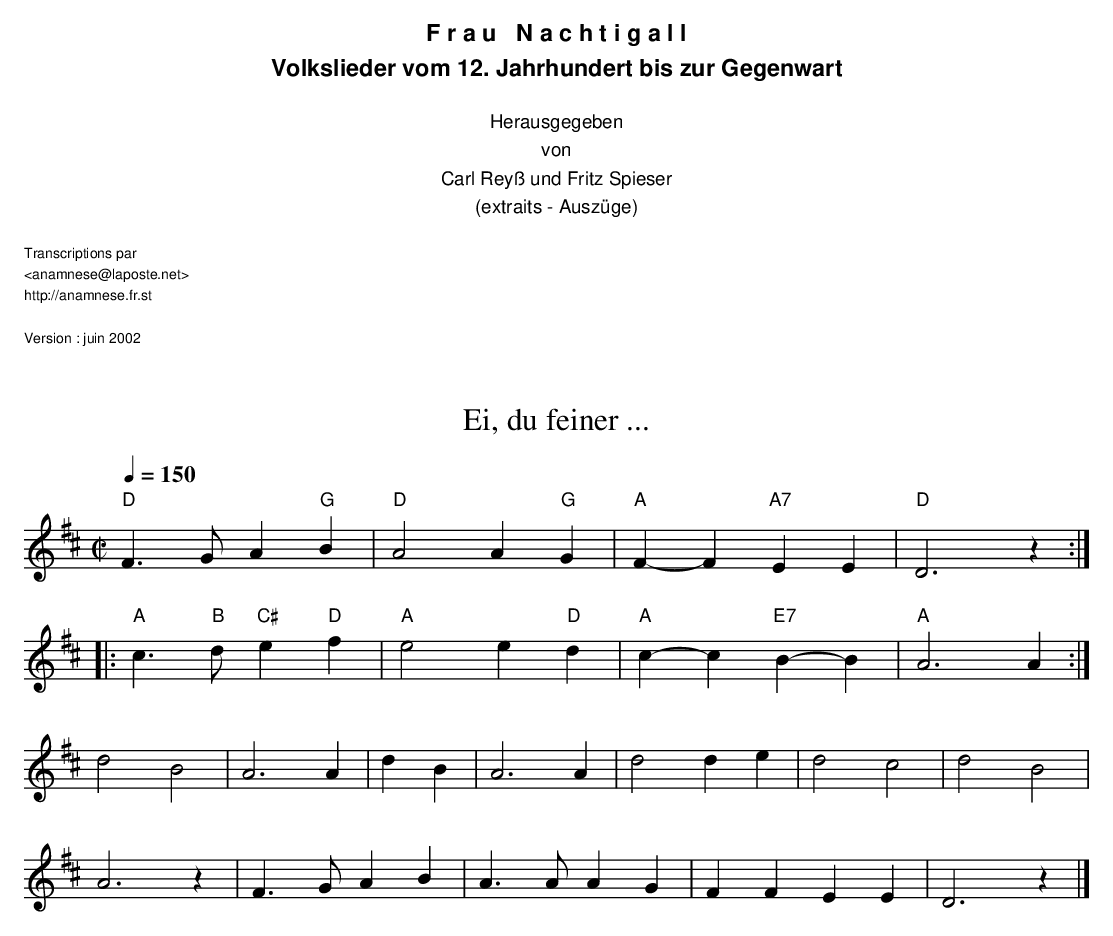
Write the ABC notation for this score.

X:1
T:Ei, du feiner ...
M:C|
L:1/4
Q:1/4=150
K:D
"D" F > G A "G"B | "D" A2 A "G" G | "A" F-F "A7" E E | "D" D3 z ::
 "A" c3/2  "B" d/ "C#" e "D" f | "A" e2 e "D"d |"A" c-c "E7" B-B |"A" A3 A :|
d2 B2 | A3 A | d B | A3 A | d2 d e | d2 c2 | d2 B2 |
 A3 z | F > G A B | A > A A G | F F E E | D3 z |]
